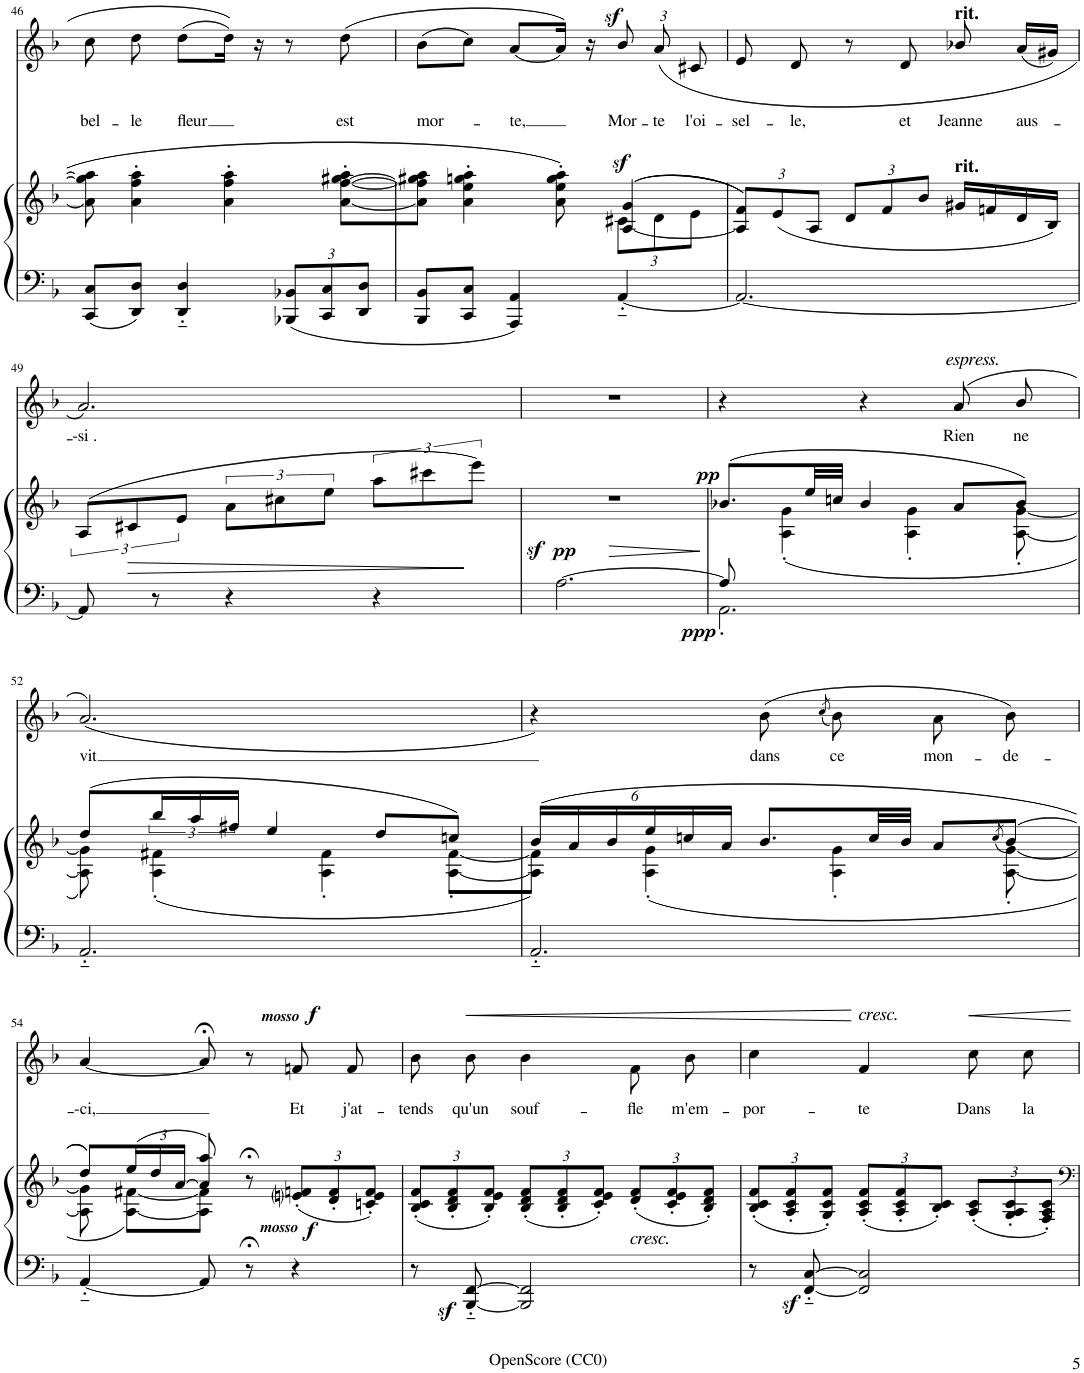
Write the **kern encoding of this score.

**kern	**kern	**dynam	**kern	**text	**dynam
*part2	*part2	*part2	*part1	*part1	*part1
*staff3	*staff2	*staff2/3	*staff1	*staff1	*staff1
*I"Piano	*	*	*I"Voice	*	*
*I'Pno	*	*	*	*	*
!!LO:PB:g=z
*clefF4	*clefG2	*	*clefG2	*	*
*k[b-]	*k[b-]	*	*k[b-]	*	*
*M3/4	*M3/4	*	*M3/4	*	*
=46	=46	=46	=46	=46	=46
!	!	!	!	!LO:LY:b	!
8CC/ 8C/L	8a\] 8gg\] 8aa\]	.	8cc\	bel-	.
!	!	!	!	!LO:LY:b	!
8DD/ 8D/J	4a\'> 4ff\'> 4aa\'>	.	8dd\	-le	.
!	!	!	!	!LO:LY:b	!
4DD/'~ 4D/'~	.	.	(8dd\L	fleur	.
.	4a\'> 4ff\'> 4aa\'>	.	16dd\Jk)	.	.
.	.	.	16r	.	.
*Xbrackettup	*	*	*	*	*
12BBB-X/ 12BB-X/L	.	.	8r	.	.
12CC/ 12C/	.	.	.	.	.
!	!	!	!	!LO:LY:b	!
.	[8a\'> [8ff\'> [8gg#X\'> [8aa\'>L	.	(8dd\	est	.
12DD/ 12D/J	.	.	.	.	.
=47	=47	=47	=47	=47	=47
*	*^	*	*	*	*
!	!	!	!	!	!LO:LY:b	!
8BBB-/ 8BB-/L	8a\] 8ff\] 8gg#X\] 8aa\]J	2ryy	.	(8b-\L	mor-	.
8CC/ 8C/J	4a\'> 4ee\'> 4ggn\'> 4aa\'>	.	.	8cc\J)	.	.
!	!	!	!	!	!LO:LY:b	!
4AAA/ 4AA/	.	.	.	[<8a/L	-te,	.
.	8a\'> 8ee\'> 8gg\'> 8aa\'>	.	.	16a/Jk])	.	.
.	.	.	.	16r	.	.
*	*	*Xbrackettup	*	*Xbrackettup	*	*
!	!	!	!LO:DY:a	!	!LO:LY:b	!
[4AA'~/	(([<4A/ 4g/	12c#X\L	sf	12b-z>/	Mor-	.
!	!	!	!	!	!LO:LY:b	!
.	.	12d\	.	(12a/	-te	.
!	!	!	!	!	!LO:LY:b	!
.	.	12e\J	.	12c#X/	l'oi-	.
=48	=48	=48	=48	=48	=48	=48
!	!	!	!	!	!LO:LY:b	!
*	*v	*v	*	*	*	*
2.AA/_	12A/] 12f/L))	.	8e/	-sel-	.
.	(12e/	.	.	.	.
!	!	!	!	!LO:LY:b	!
.	.	.	8d/	-le,	.
.	12A/J	.	.	.	.
.	12d/L	.	8r	.	.
.	12f/	.	.	.	.
!	!	!	!	!LO:LY:b	!
.	.	.	8d/	et	.
.	12b-/J	.	.	.	.
!	!	!	!LO:TX:a:B:t=rit.	!	!
!	!LO:TX:a:B:t=rit.	!	!	!	!
!	!	!	!	!LO:LY:b	!
.	16g#X/LL	.	8b-X/	Jeanne	.
.	16fn/	.	.	.	.
!	!	!	!	!LO:LY:b	!
.	16d/	.	(<16a/LL	aus-	.
.	16B-/JJ)	.	16g#X/JJ)	.	.
!!LO:LB:g=z
=49	=49	=49	=49	=49	=49
*	*brackettup	*	*	*	*
!	!	!	!	!LO:LY:b	!
8AA/]	(12A/L	.	2.a/)	--si .	.
!	!	!LO:HP:b	!	!	!
.	12c#X/	>	.	.	.
8r	.	.	.	.	.
.	12e/J	.	.	.	.
4r	12a\L	.	.	.	.
.	12cc#X\	.	.	.	.
.	12ee\J	.	.	.	.
4r	12aa\L	.	.	.	.
.	12ccc#X\	.	.	.	.
.	12eee\J)	]	.	.	.
=50	=50	=50	=50	=50	=50
!	!	!LO:DY:b	!	!	!
[>2.Az>\	2.r	pp	2.r	.	.
=51	=51	=51	=51	=51	=51
*^	*^	*	*	*	*
!	!	!	!	!LO:DY:b=2	!	!	!
!	!	!	!	!LO:DY:n=1:a	!	!	!
2.AA'\	8A/]	(8.b-X/L	8ryy	ppp pp	4r	.	.
.	2ryy	.	(4A\' 4g\'	.	.	.	.
.	.	32ee/LL	.	.	.	.	.
.	.	32ccn/JJJ	.	.	.	.	.
.	.	4b-/	.	.	4r	.	.
.	.	.	4A\' 4g\'	.	.	.	.
!	!	!	!	!	!LO:TX:a:i:t=espress.	!	!
!	!	!	!	!	!	!LO:LY:b	!
.	.	8a/L	.	.	(>8a/	Rien	.
!	!	!	!	!	!	!LO:LY:b	!
.	8ryy	8b-/J)	[8A\' [<8g\'	.	8b-/	ne	.
*v	*v	*	*	*	*	*	*
!!LO:LB:g=z
=52	=52	=52	=52	=52	=52	=52
*k[b-]	*k[b-]	*	*	*k[b-]	*	*
*^	*	*	*	*	*	*
!	!	!	!	!	!	!LO:LY:b	!
*v	*v	*	*	*	*	*	*
2.AA'~/	(8dd/L	8A\] 8g\])	.	(2.a/)	vit	.
.	24bb-/L	(4A\' 4f#X\'	.	.	.	.
.	24aa/	.	.	.	.	.
.	24ff#X/JJ	.	.	.	.	.
.	4ee/	.	.	.	.	.
.	.	4A\' 4f#\'	.	.	.	.
.	8dd/L	.	.	.	.	.
.	8ccn/J)	[8A\' [8f#\'L	.	.	.	.
=53	=53	=53	=53	=53	=53	=53
*	*Xbrackettup	*	*	*	*	*
2.AA'~/	(24b-/LL	8A\] 8f#\]J)	.	4r)	.	.
.	24a/	.	.	.	.	.
.	24b-/	.	.	.	.	.
.	24ee/	(4A\' 4g\'	.	.	.	.
.	24ccn/	.	.	.	.	.
.	24a/JJ	.	.	.	.	.
!	!	!	!	!	!LO:LY:b	!
.	8.b-/L	.	.	(8b-\	dans	.
.	.	.	.	(8qcc/	.	.
!	!	!	!	!	!LO:LY:b	!
.	.	4A\' 4g\'	.	8b-\)	ce	.
.	32cc/LL	.	.	.	.	.
.	32b-/JJJ	.	.	.	.	.
!	!	!	!	!	!LO:LY:b	!
.	8a/L	.	.	8a\	mon-	.
.	(<8qcc/	.	.	.	.	.
!	!	!	!	!	!LO:LY:b	!
.	(8b-/J)	[8A\' [<8g\'	.	8b-\)	-de-	.
!!LO:LB:g=z
=54	=54	=54	=54	=54	=54	=54
!	!	!	!	!	!LO:LY:b	!
[<4AA'~/	8dd/L))	8A\] 8g\]	.	[4a/	--ci,	.
.	(24ee/L	[<8A\ [<8f#X\L)	.	.	.	.
.	24dd/	.	.	.	.	.
.	[24a/JJ	.	.	.	.	.
8AA/]	8a/] 8aa/)	8A\] 8f#\]J	.	8a;</]	.	.
8r;<	8r;<	4.ryy	.	8r	.	.
!	!	!	!	!LO:TX:a:Bi:t=mosso	!	!
!	!LO:TX:b:Bi:t=mosso	!	!	!	!	!
!	!	!	!LO:DY:b	!	!LO:LY:b	!LO:DY:a
4r	(<12eni/'< 12fn/'<L	.	f	8fn/	Et	f
.	12d/'< 12f/'<	.	.	.	.	.
!	!	!	!	!	!LO:LY:b	!
.	.	.	.	8f/	j'at-	.
.	12cn/'< 12e/'< 12f/'<J)	.	.	.	.	.
*	*v	*v	*	*	*	*
=55	=55	=55	=55	=55	=55
!	!	!	!	!LO:LY:b	!
8r	(12B-/' 12c/' 12f/'L	.	8b-\	-tends	.
.	12B-/' 12d/' 12f/'	.	.	.	.
!	!	!	!	!LO:LY:b	!LO:HP:b
[8BBB-/z<'~ [8FF/z<'~	.	.	8b-\	qu'un	<
.	12B-/' 12e/' 12f/'J)	.	.	.	.
!	!	!	!	!LO:LY:b	!
2BBB-/] 2FF/]	(12B-/' 12d/' 12f/'L	.	4b-\	souf-	.
.	12B-/' 12d/' 12f/'	.	.	.	.
.	12c/' 12e/' 12f/'J)	.	.	.	.
!	!LO:TX:b:i:t=cresc.	!	!	!	!
!	!	!	!	!LO:LY:b	!
.	(12d/' 12f/'L	.	8f\	-fle	.
.	12c/' 12e/' 12f/'	.	.	.	.
!	!	!	!	!LO:LY:b	!
.	.	.	8b-\	m'em-	.
.	12B-/' 12d/' 12f/'J)	.	.	.	.
=56	=56	=56	=56	=56	=56
!	!	!	!	!LO:LY:b	!
8r	(12B-/' 12c/' 12f/'L	.	4cc\	-por-	.
.	12A/' 12c/' 12f/'	.	.	.	.
[8FF/z<'~ [8C/z<'~	.	.	.	.	.
.	12G/' 12c/' 12f/'J)	.	.	.	.
!	!	!	!LO:TX:a:i:t=cresc.	!	!
!	!	!	!	!LO:LY:b	!
2FF/] 2C/]	(12A/' 12c/' 12f/'L	.	4f/	-te	[
.	12A/' 12c/' 12f/'	.	.	.	.
.	12B-/' 12c/'J)	.	.	.	.
!	!	!	!	!LO:LY:b	!LO:HP:b
.	(12A/' 12c/'L	.	8cc\	Dans	<
.	12G/' 12A/' 12c/'	.	.	.	.
!	!	!	!	!LO:LY:b	!
.	.	.	8cc\	la	.
.	12F/' 12A/' 12c/'J)	.	.	.	.
.	.	.	.	.	[
=	=	=	=	=	=
*-	*-	*-	*-	*-	*-
